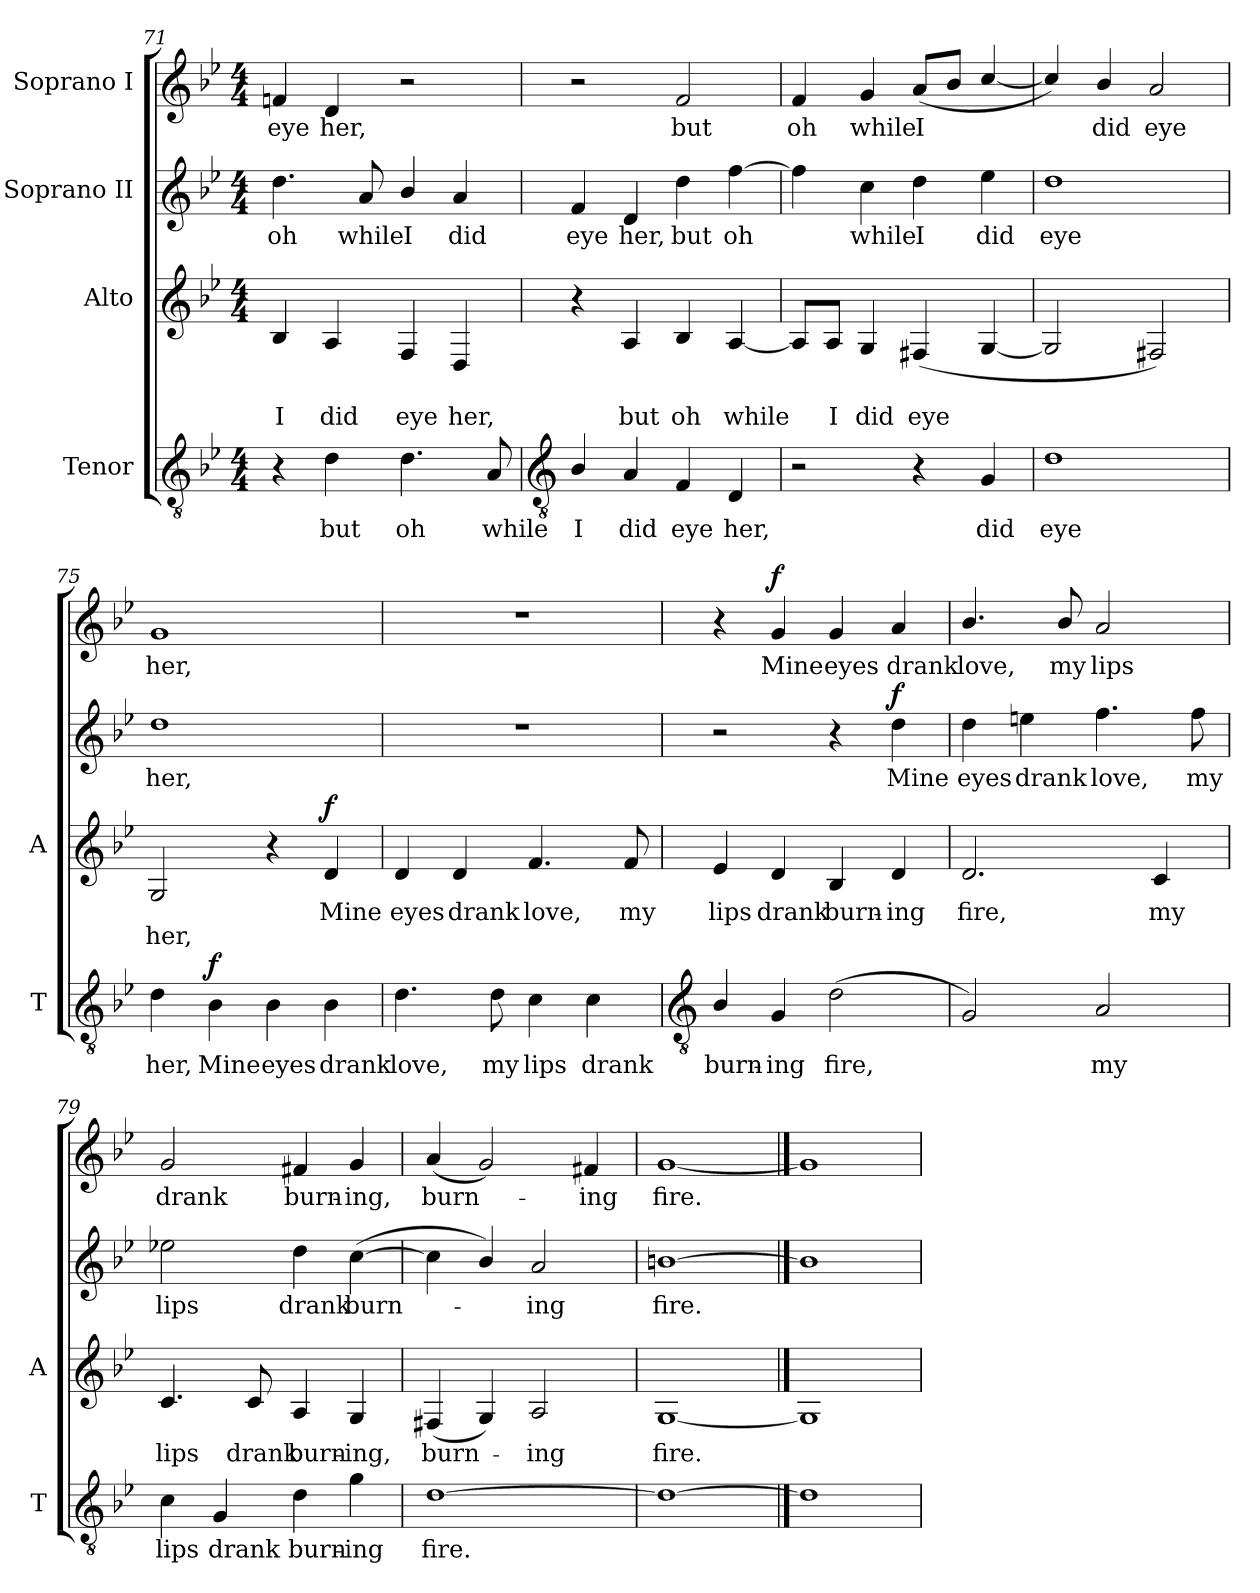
**kern	**text	**dynam	**kern	**text	**text	**dynam	**kern	**text	**dynam	**kern	**text	**dynam
*part4	*part4	*part4	*part3	*part3	*part3	*part3	*part2	*part2	*part2	*part1	*part1	*part1
*staff4	*staff4	*staff4	*staff3	*staff3	*staff3	*staff3	*staff2	*staff2	*staff2	*staff1	*staff1	*staff1
*I"Tenor	*	*	*I"Alto	*	*	*	*I"Soprano II	*	*	*I"Soprano I	*	*
*I'T	*	*	*I'A	*	*	*	*	*	*	*	*	*
*clefGv2	*	*	*clefG2	*	*	*	*clefG2	*	*	*clefG2	*	*
*k[b-e-]	*	*	*k[b-e-]	*	*	*	*k[b-e-]	*	*	*k[b-e-]	*	*
*B-:	*	*	*B-:	*	*	*	*B-:	*	*	*B-:	*	*
*M4/4	*	*	*M4/4	*	*	*	*M4/4	*	*	*M4/4	*	*
=71	=71	=71	=71	=71	=71	=71	=71	=71	=71	=71	=71	=71
!	!	!	!	!	!LO:LY:b	!	!	!LO:LY:b	!	!	!LO:LY:b	!
4r	.	.	4B-	.	I	.	4.dd	oh	.	4fn	eye	.
!	!LO:LY:b	!	!	!	!LO:LY:b	!	!	!	!	!	!LO:LY:b	!
4d	but	.	4A/	.	did	.	.	.	.	4d	her,	.
!	!	!	!	!	!	!	!	!LO:LY:b	!	!	!	!
.	.	.	.	.	.	.	8a	while	.	.	.	.
!	!LO:LY:b	!	!	!	!LO:LY:b	!	!	!LO:LY:b	!	!	!	!
4.d	oh	.	4F	.	eye	.	4b-/	I	.	2r	.	.
!	!	!	!	!	!LO:LY:b	!	!	!LO:LY:b	!	!	!	!
.	.	.	4D	.	her,	.	4a	did	.	.	.	.
!	!LO:LY:b	!	!	!	!	!	!	!	!	!	!	!
8A	while	.	.	.	.	.	.	.	.	.	.	.
!!LO:LB:g=z
=72	=72	=72	=72	=72	=72	=72	=72	=72	=72	=72	=72	=72
*clefGv2	*	*	*	*	*	*	*	*	*	*	*	*
!	!LO:LY:b	!	!	!	!	!	!	!LO:LY:b	!	!	!	!
4B-/	I	.	4r	.	.	.	4f	eye	.	2r	.	.
!	!LO:LY:b	!	!	!	!LO:LY:b	!	!	!LO:LY:b	!	!	!	!
4A/	did	.	4A	.	but	.	4d	her,	.	.	.	.
!	!LO:LY:b	!	!	!	!LO:LY:b	!	!	!LO:LY:b	!	!	!LO:LY:b	!
4F	eye	.	4B-	.	oh	.	4dd	but	.	2f	but	.
!	!LO:LY:b	!	!	!	!LO:LY:b	!	!	!LO:LY:b	!	!	!	!
4D	her,	.	[4A/	.	while	.	[4ff	oh	.	.	.	.
=73	=73	=73	=73	=73	=73	=73	=73	=73	=73	=73	=73	=73
!	!	!	!	!	!	!	!	!	!	!	!LO:LY:b	!
2r	.	.	8A/L]	.	.	.	4ff]	.	.	4f	oh	.
!	!	!	!	!	!LO:LY:b	!	!	!	!	!	!	!
.	.	.	8A/J	.	I	.	.	.	.	.	.	.
!	!	!	!	!	!LO:LY:b	!	!	!LO:LY:b	!	!	!LO:LY:b	!
.	.	.	4G	.	did	.	4cc	while	.	4g	while	.
!	!	!	!	!	!LO:LY:b	!	!	!LO:LY:b	!	!	!LO:LY:b	!
4r	.	.	(<4F#X	.	eye	.	4dd	I	.	(<8aL	I	.
.	.	.	.	.	.	.	.	.	.	8b-J	.	.
!	!LO:LY:b	!	!	!	!	!	!	!LO:LY:b	!	!	!	!
4G	did	.	[4G	.	.	.	4ee-	did	.	[4cc/	.	.
=74	=74	=74	=74	=74	=74	=74	=74	=74	=74	=74	=74	=74
!	!LO:LY:b	!	!	!	!	!	!	!LO:LY:b	!	!	!	!
1d	eye	.	2G]	.	.	.	1dd	eye	.	4cc/])	.	.
!	!	!	!	!	!	!	!	!	!	!	!LO:LY:b	!
.	.	.	.	.	.	.	.	.	.	4b-/	did	.
!	!	!	!	!	!	!	!	!	!	!	!LO:LY:b	!
.	.	.	2F#X)	.	.	.	.	.	.	2a	eye	.
=75	=75	=75	=75	=75	=75	=75	=75	=75	=75	=75	=75	=75
!	!LO:LY:b	!	!	!	!LO:LY:b	!	!	!LO:LY:b	!	!	!LO:LY:b	!
4d	her,	.	2G	.	her,	.	1dd	her,	.	1g	her,	.
!	!LO:LY:b	!LO:DY:b	!	!	!	!	!	!	!	!	!	!
4B-	Mine	f	.	.	.	.	.	.	.	.	.	.
!	!LO:LY:b	!	!	!	!	!	!	!	!	!	!	!
4B-	eyes	.	4r	.	.	.	.	.	.	.	.	.
!	!LO:LY:b	!	!	!LO:LY:b	!	!LO:DY:b	!	!	!	!	!	!
4B-	drank	.	4d	Mine	.	f	.	.	.	.	.	.
=76	=76	=76	=76	=76	=76	=76	=76	=76	=76	=76	=76	=76
!	!LO:LY:b	!	!	!LO:LY:b	!	!	!	!	!	!	!	!
4.d	love,	.	4d	eyes	.	.	1r	.	.	1r	.	.
!	!	!	!	!LO:LY:b	!	!	!	!	!	!	!	!
.	.	.	4d	drank	.	.	.	.	.	.	.	.
!	!LO:LY:b	!	!	!	!	!	!	!	!	!	!	!
8d	my	.	.	.	.	.	.	.	.	.	.	.
!	!LO:LY:b	!	!	!LO:LY:b	!	!	!	!	!	!	!	!
4c\	lips	.	4.f	love,	.	.	.	.	.	.	.	.
!	!LO:LY:b	!	!	!	!	!	!	!	!	!	!	!
4c\	drank	.	.	.	.	.	.	.	.	.	.	.
!	!	!	!	!LO:LY:b	!	!	!	!	!	!	!	!
.	.	.	8f	my	.	.	.	.	.	.	.	.
!!LO:LB:g=z
=77	=77	=77	=77	=77	=77	=77	=77	=77	=77	=77	=77	=77
*clefGv2	*	*	*	*	*	*	*	*	*	*	*	*
!	!LO:LY:b	!	!	!LO:LY:b	!	!	!	!	!	!	!	!
4B-/	burn-	.	4e-	lips	.	.	2r	.	.	4r	.	.
!	!LO:LY:b	!	!	!LO:LY:b	!	!	!	!	!	!	!LO:LY:b	!LO:DY:b
4G	-ing	.	4d	drank	.	.	.	.	.	4g	Mine	f
!	!LO:LY:b	!	!	!LO:LY:b	!	!	!	!	!	!	!LO:LY:b	!
(<2d	fire,	.	4B-	burn-	.	.	4r	.	.	4g	eyes	.
!	!	!	!	!LO:LY:b	!	!	!	!LO:LY:b	!LO:DY:b	!	!LO:LY:b	!
.	.	.	4d	-ing	.	.	4dd	Mine	f	4a	drank	.
=78	=78	=78	=78	=78	=78	=78	=78	=78	=78	=78	=78	=78
!	!	!	!	!LO:LY:b	!	!	!	!LO:LY:b	!	!	!LO:LY:b	!
2G)	.	.	2.d	fire,	.	.	4dd	eyes	.	4.b-/	love,	.
!	!	!	!	!	!	!	!	!LO:LY:b	!	!	!	!
.	.	.	.	.	.	.	4een	drank	.	.	.	.
!	!	!	!	!	!	!	!	!	!	!	!LO:LY:b	!
.	.	.	.	.	.	.	.	.	.	8b-/	my	.
!	!LO:LY:b	!	!	!	!	!	!	!LO:LY:b	!	!	!LO:LY:b	!
2A	my	.	.	.	.	.	4.ff	love,	.	2a	lips	.
!	!	!	!	!LO:LY:b	!	!	!	!	!	!	!	!
.	.	.	4c/	my	.	.	.	.	.	.	.	.
!	!	!	!	!	!	!	!	!LO:LY:b	!	!	!	!
.	.	.	.	.	.	.	8ff	my	.	.	.	.
=79	=79	=79	=79	=79	=79	=79	=79	=79	=79	=79	=79	=79
!	!LO:LY:b	!	!	!LO:LY:b	!	!	!	!LO:LY:b	!	!	!LO:LY:b	!
4c\	lips	.	4.c/	lips	.	.	2ee-X	lips	.	2g	drank	.
!	!LO:LY:b	!	!	!	!	!	!	!	!	!	!	!
4G	drank	.	.	.	.	.	.	.	.	.	.	.
!	!	!	!	!LO:LY:b	!	!	!	!	!	!	!	!
.	.	.	8c/	drank	.	.	.	.	.	.	.	.
!	!LO:LY:b	!	!	!LO:LY:b	!	!	!	!LO:LY:b	!	!	!LO:LY:b	!
4d	burn-	.	4A/	burn-	.	.	4dd	drank	.	4f#X	burn-	.
!	!LO:LY:b	!	!	!LO:LY:b	!	!	!	!LO:LY:b	!	!	!LO:LY:b	!
4g	-ing	.	4G	-ing,	.	.	(>[4cc	burn-	.	4g	-ing,	.
=80	=80	=80	=80	=80	=80	=80	=80	=80	=80	=80	=80	=80
!	!LO:LY:b	!	!	!LO:LY:b	!	!	!	!	!	!	!LO:LY:b	!
[1d	fire.	.	(<4F#X	burn-	.	.	4cc]	.	.	(<4a	burn-	.
.	.	.	4G)	.	.	.	4b-/)	.	.	2g)	.	.
!	!	!	!	!LO:LY:b	!	!	!	!LO:LY:b	!	!	!	!
.	.	.	2A/	ing	.	.	2a	ing	.	.	.	.
!	!	!	!	!	!	!	!	!	!	!	!LO:LY:b	!
.	.	.	.	.	.	.	.	.	.	4f#X	ing	.
=81	=81	=81	=81	=81	=81	=81	=81	=81	=81	=81	=81	=81
!	!	!	!	!LO:LY:b	!	!	!	!LO:LY:b	!	!	!LO:LY:b	!
1d_	.	.	[1G	fire.	.	.	[1bn	fire.	.	[1g	fire.	.
==82	==82	==82	==82	==82	==82	==82	==82	==82	==82	==82	==82	==82
1d]	.	.	1G]	.	.	.	1b]	.	.	1g]	.	.
=	=	=	=	=	=	=	=	=	=	=	=	=
*-	*-	*-	*-	*-	*-	*-	*-	*-	*-	*-	*-	*-
